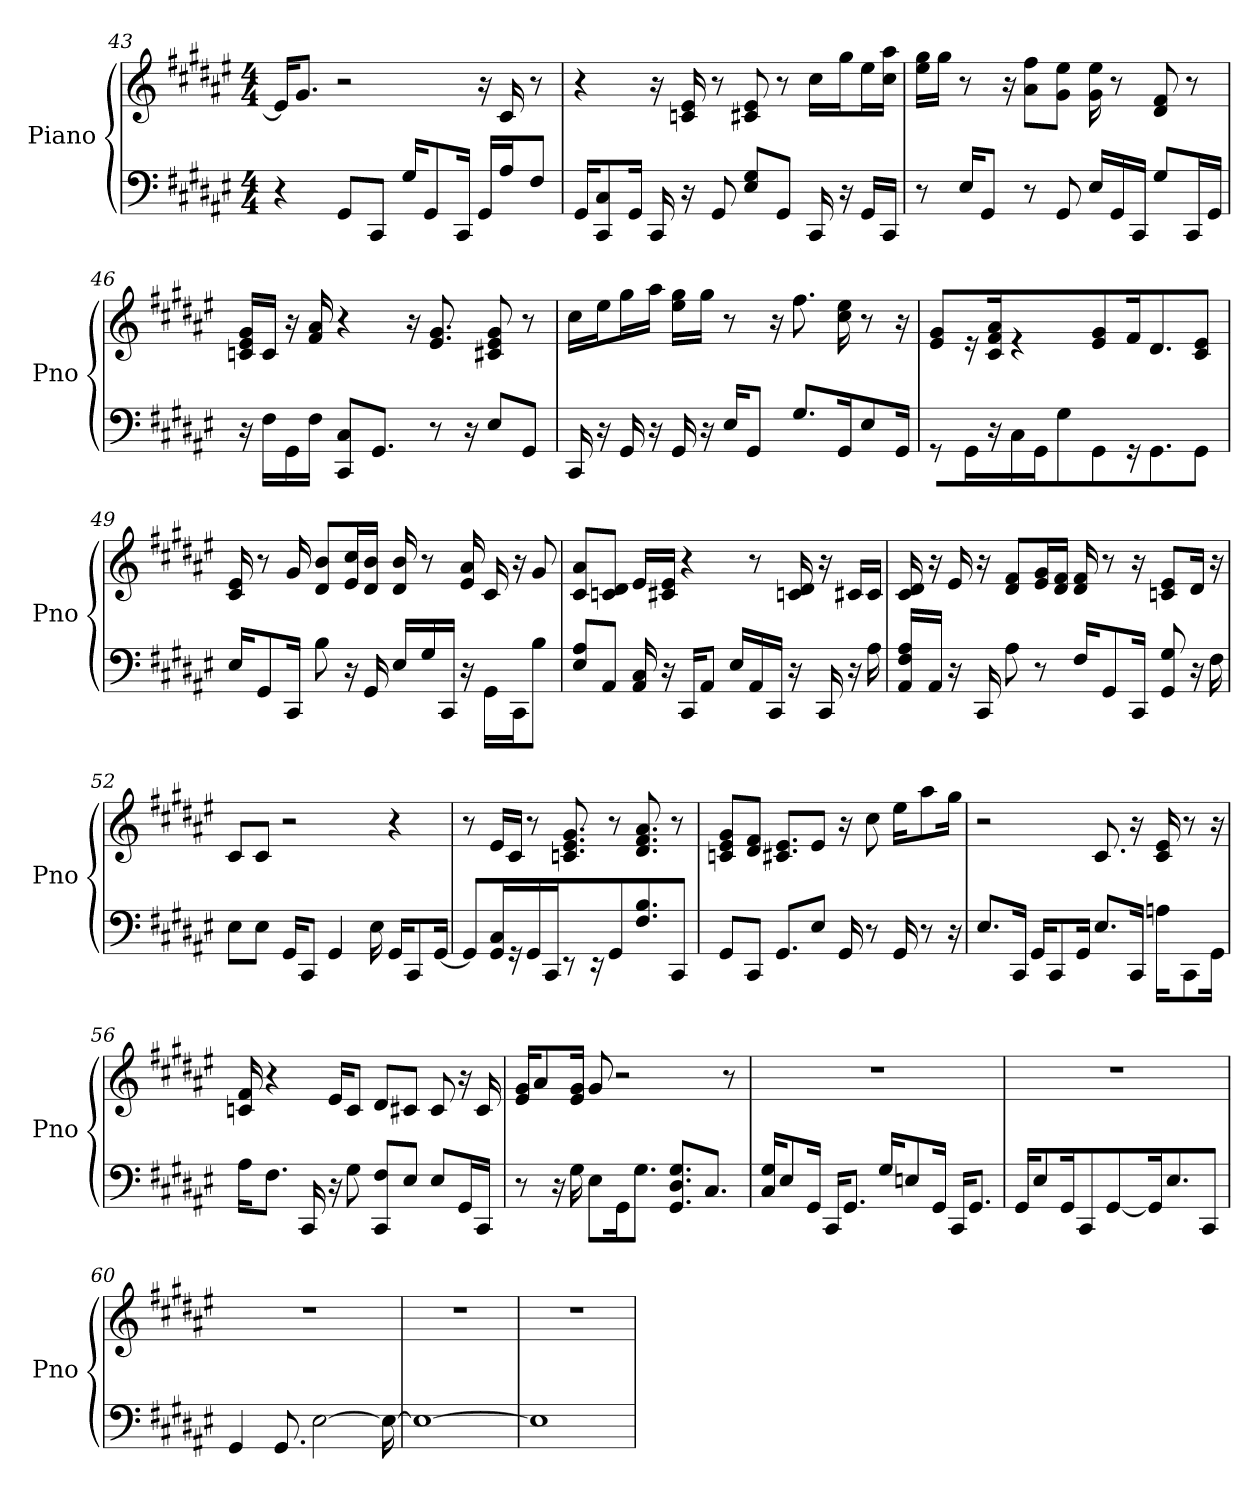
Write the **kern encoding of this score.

**kern	**kern
*part1	*part1
*staff2	*staff1
*I"Piano	*
*I'Pno	*
*clefF4	*clefG2
*k[f#c#g#d#a#e#]	*k[f#c#g#d#a#e#]
*F#:	*F#:
*M4/4	*M4/4
=43	=43
4r	16e#/KL]
.	8.g#/J
8GG#/L	2r
8CC#/J	.
16G#/KL	.
8GG#/	.
16CC#/Jk	.
16GG#/LL	16r
16A#/J	16c#
8F#/J	8r
=44	=44
16GG#/KL	4r
8C#/ 8CC#/	.
16GG#/Jk	.
16CC#	16r
16r	16e# 16c
8GG#	8r
8G#/ 8E#/L	8e# 8c#
8GG#/J	8r
16CC#	16cc#\LL
16r	16gg#\J
16GG#/LL	16ee#\L
16CC#/JJ	16aa#\ 16cc#\JJ
=45	=45
8r	16gg#\ 16ee#\LL
.	16gg#\JJ
16E#/KL	8r
8GG#/J	.
.	16r
8r	8ff#\ 8a#\L
8GG#	8ee#\ 8g#\J
16E#/LL	16ee# 16g#
16GG#/	8r
16CC#/JJ	.
8G#/L	8f# 8d#
16CC#/L	8r
16GG#/JJ	.
=46	=46
16r	16g#/ 16c/ 16e#/LL
16F#\LL	16c/JJ
16GG#\	16r
16F#\JJ	16a# 16f#
8CC#/ 8C#/L	4r
8.GG#/J	.
.	16r
8r	8.e# 8.g#
16r	.
8E#/L	8g# 8e# 8c#
8GG#/J	8r
=47	=47
16CC#	16cc#\LL
16r	16ee#\J
16GG#	16gg#\L
16r	16aa#\JJ
16GG#	16ee#\ 16gg#\LL
16r	16gg#\JJ
16E#/KL	8r
8GG#/J	.
.	16r
8.G#/L	8.ff#
16GG#/K	16ee# 16cc#
8E#/	8r
16GG#/Jk	16r
=48	=48
8r	8g# 8e#
16GG#	16r
16r	16a# 16c# 16f#
16C#\LL	4r
16GG#\J	.
8G#\J	.
8GG#	8g#/ 8e#/L
16r	16f#/K
8.GG#	8.d#/J
8GG#J	8e# 8c#J
=49	=49
16E#/KL	16e# 16c#
8GG#/	8r
16CC#/Jk	16g#
8B	8d#/ 8b/L
16r	16cc#/ 16e#/L
16GG#	16d#/ 16b/JJ
16E#/LL	16d# 16b
16G#/	8r
16CC#/JJ	.
16r	16a# 16e#
16GG#\LL	16c#
16CC#\J	16r
8B\J	8g#
=50	=50
8E#/ 8A#/L	8a#/ 8c#/L
8AA#/J	8d#/ 8c/J
16C# 16AA#	16e#/LL
16r	16c#/ 16e#/JJ
16CC#/KL	4r
8AA#/J	.
16E#/LL	.
16AA#/	8r
16CC#/JJ	.
16r	16d# 16c
16CC#	16r
16r	16c#/LL
16A#	16c#/JJ
=51	=51
16AA#/ 16A#/ 16F#/LL	16d# 16c#
16AA#/JJ	16r
16r	16e#
16CC#	16r
8A#	8d#/ 8f#/L
8r	16g#/ 16e#/L
.	16d#/ 16f#/JJ
16F#/KL	16d# 16f#
8GG#/	8r
16CC#/Jk	16r
8G# 8GG#	8e#/ 8c/L
16r	16d#/Jk
16F#	16r
=52	=52
8E#\L	8c#/L
8E#\J	8c#/J
16GG#/KL	2r
8CC#/J	.
4GG#	.
16E#	.
16GG#/KL	4r
8CC#/	.
[16GG#/Jk	.
=53	=53
8GG#/L]	8r
16GG#/ 16C#/Jk	16e#/LL
16r	16c#/JJ
16GG#/LL	8r
16CC#/JJ	.
8r	8.g# 8.c 8.e#
16r	.
8GG#/L	8r
8.B/ 8.F#/J	8.a# 8.f# 8.d#
8CC#J	8r
=54	=54
8GG#/L	8c/ 8g#/ 8e#/L
8CC#/J	8d#/ 8f#/J
8.GG#/L	8.e#/ 8.c#/L
8E#/J	8e#/J
16GG#	16r
8r	8cc#
16GG#	16ee#\KL
8r	8aa#\
16r	16gg#\Jk
=55	=55
8.E#/L	2r
16CC#/Jk	.
16GG#/KL	.
8CC#/	.
16GG#/Jk	.
8.E#/L	8.c#
16CC#/Jk	16r
16A\KL	16e# 16c#
8CC#\	8r
16GG#\Jk	16r
=56	=56
16A#\KL	16f# 16c
8.F#\J	4r
16CC#	.
16r	16e#/KL
8G#	8c/J
8CC#/ 8F#/L	8d#/L
8E#/J	8c#/J
8E#/L	8c#
16GG#/L	16r
16CC#/JJ	16c#
=57	=57
8r	16g#/ 16e#/KL
.	8a#/
16r	.
16G#	16g#/ 16e#/Jk
8E#\L	8g#
16GG#\K	2r
8.G#\J	.
8.D#/ 8.GG#/ 8.G#/L	.
8.C#/J	.
.	8r
=58	=58
16C#/ 16G#/KL	1r
8E#/	.
16GG#/Jk	.
16CC#/KL	.
8.GG#/J	.
16G#/KL	.
8E/	.
16GG#/Jk	.
16CC#/KL	.
8.GG#/J	.
=59	=59
16GG#/KL	1r
8E#/	.
16GG#/Jk	.
8CC#	.
[4GG#	.
16GG#/KL]	.
8.E#/J	.
8CC#J	.
=60	=60
4GG#	1r
8.GG#	.
[2E#	.
16E#_	.
=61	=61
1E#_	1r
=62	=62
1E#]	1r
=	=
*-	*-
